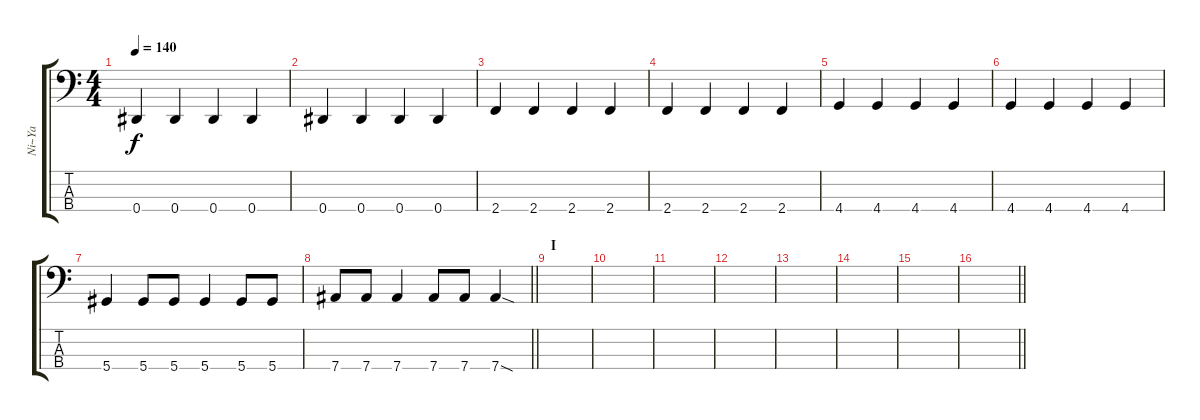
\track ("Ni~Ya" "Ni~Ya") {instrument electricbasspick}
\staff {score tabs}
\tuning (Gb2 Db2 Ab1 Eb1) {hide}
\ts (4 4)
\tempo 140
\clef f4
\ks c
0.4.4{dy f} 0.4.4 0.4.4 0.4.4 |
0.4.4 0.4.4 0.4.4 0.4.4 |
2.4.4 2.4.4 2.4.4 2.4.4 |
2.4.4 2.4.4 2.4.4 2.4.4 |
4.4.4 4.4.4 4.4.4 4.4.4 |
4.4.4 4.4.4 4.4.4 4.4.4 |
5.4.4 5.4.8 5.4.8 5.4.4 5.4.8 5.4.8 |
\barLineRight lightlight
7.4.8 7.4.8 7.4.4 7.4.8 7.4.8 7.4{sod}.4 |
\section ("" "I")
|
|
|
|
|
|
|
\barLineRight lightlight
